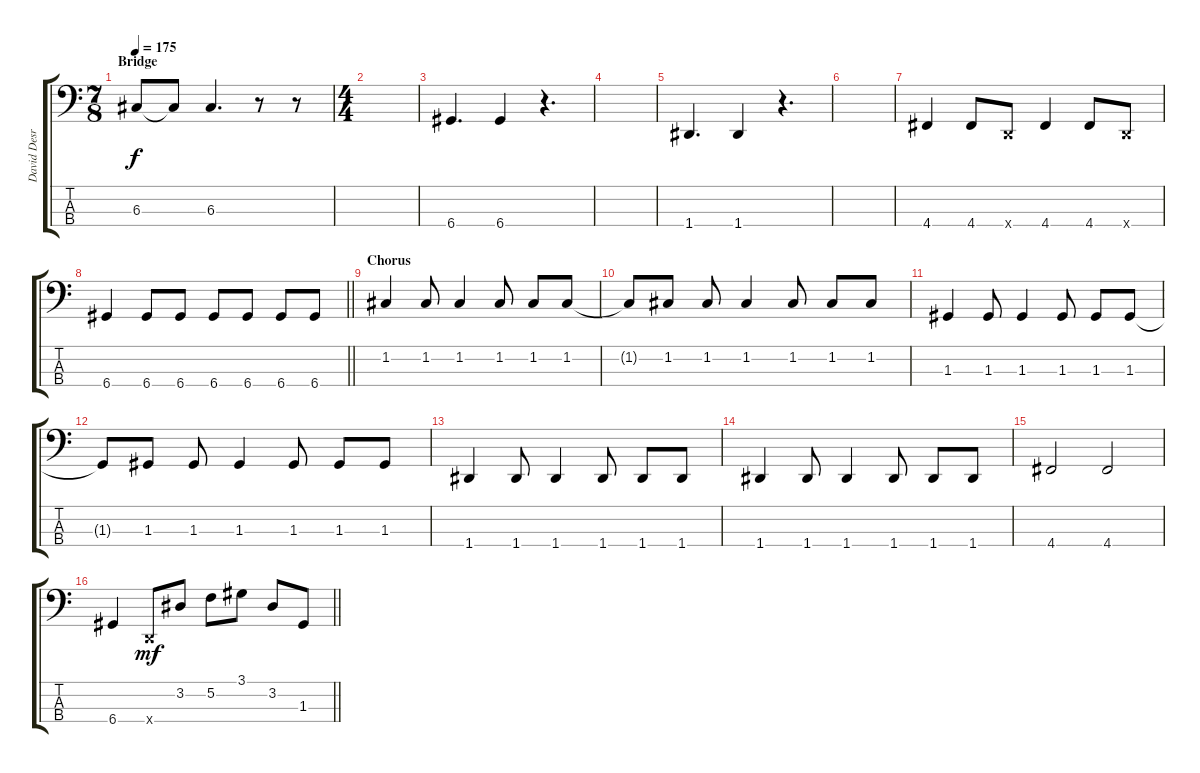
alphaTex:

\track ("David Desrosier" "David Desr") {instrument electricbassfinger}
\staff {score tabs}
\tuning (F2 C2 G1 D1) {hide}
\ts (7 8)
\section ("" "Bridge")
\tempo 175
\clef f4
\ks c
6.3{t}.8{dy f} 6.3{t}.8 6.3.4{d} r.8 r.8 |
\ts (4 4)
|
6.4.4{d} 6.4.4 r.4{d} |
|
1.4.4{d} 1.4.4 r.4{d} |
|
4.4.4 4.4.8 0.4{x}.8 4.4.4 4.4.8 0.4{x}.8 |
\barLineRight lightlight
6.4.4 6.4.8 6.4.8 6.4.8 6.4.8 6.4.8 6.4.8 |
\section ("" "Chorus")
1.2.4 1.2.8 1.2.4 1.2.8 1.2.8 1.2.8 |
1.2{t}.8 1.2.8 1.2.8 1.2.4 1.2.8 1.2.8 1.2.8 |
1.3.4 1.3.8 1.3.4 1.3.8 1.3.8 1.3.8 |
1.3{t}.8 1.3.8 1.3.8 1.3.4 1.3.8 1.3.8 1.3.8 |
1.4.4 1.4.8 1.4.4 1.4.8 1.4.8 1.4.8 |
1.4.4 1.4.8 1.4.4 1.4.8 1.4.8 1.4.8 |
4.4.2 4.4.2 |
\barLineRight lightlight
6.4.4 0.4{x}.8{dy mf} 3.2.8 5.2.8 3.1.8 3.2.8 1.3.8
